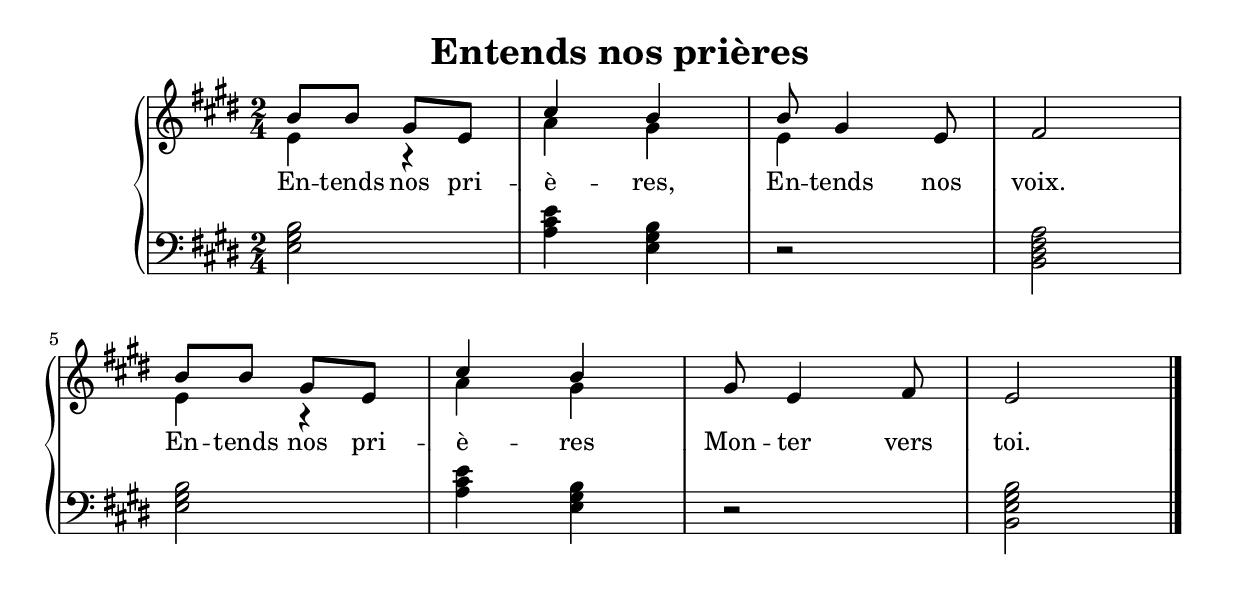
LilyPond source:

singer = {
    b8[ b] gis e |
    cis'4 b |
    b8 gis4 e8 |
    fis2
    b8[ b] gis e |
    cis'4 b |
    gis8 e4 fis8 |
    e2
}

lyr = \lyricmode{
  En -- tends nos pri --
  è -- res,
  En -- tends nos
  voix.
  En -- tends nos pri --
  è -- res
  Mon -- ter vers
  toi.
}

upper = {
  \key e \major
  \time 2/4
  \clef treble
  \relative c'' {
  \clef treble
  <<
      \new Voice = "singer" {
        \voiceOne
        \singer
    } \new Voice {
        \voiceTwo
        e4 r4
        a gis
        e4 s4
        s2
        e4 r4
        a gis
    }
  >>
  }
}

lower = {
  \key e \major
  \time 2/4
  \clef bass
  \relative c {
    <e gis b>2
    <a cis e>4 <e gis b>4
    r2
    <b dis fis a>2
    <e gis b>2
    <a cis e>4 <e gis b>4
    r2
    <b e gis b>2 \bar "|."

  }
}

\book {
  \header {
    title = "Entends nos prières"
  }
\score {
  \new GrandStaff <<
    \new Staff = "upper" \upper
    \new Lyrics \lyricsto "singer" \lyr
    \new Staff = "lower" \lower
  >>
  \layout {
    \context {
      \GrandStaff
      \accepts "Lyrics"
    }
    \context {
      \Lyrics
      \consists "Bar_engraver"
    }
  }
  \midi { }
}
}
